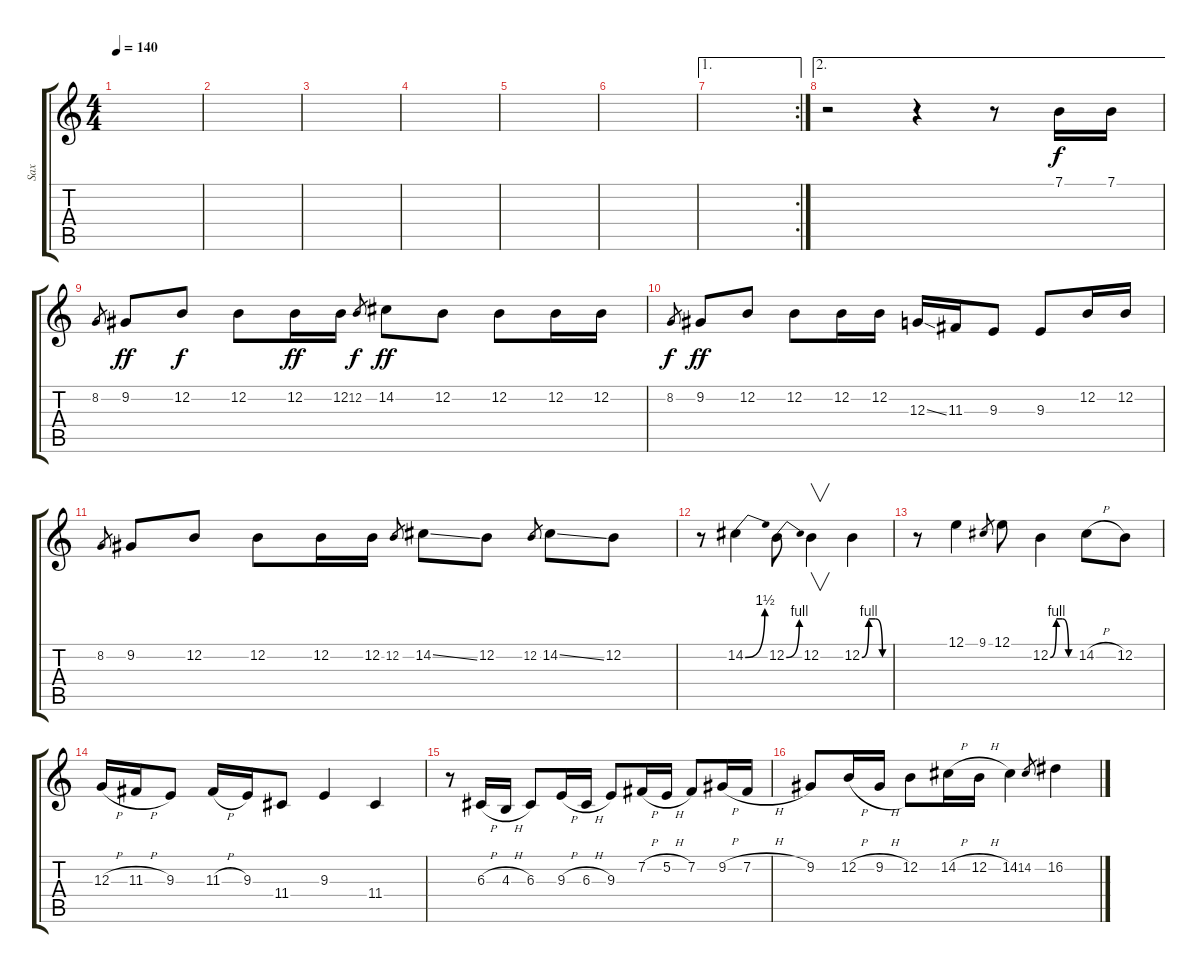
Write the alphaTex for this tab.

\track ("Sax" "Sax") {instrument altosax}
\staff {score tabs}
\tuning (E4 B3 G3 D3 A2 E2) {hide}
\ts (4 4)
\tempo 140
\clef g2
\ks c
|
|
|
|
|
|
\ae 1
\rc 2
|
\ae 2
r.2 r.4 r.8 7.1.16 7.1.16 |
8.2.8{gr dy f} 9.2.8{dy ff} 12.2.8{dy f} 12.2.8 12.2.16{dy ff} 12.2.16 12.2.8{gr dy f} 14.2.8{dy ff} 12.2.8 12.2.8 12.2.16 12.2.16 |
8.2.8{gr dy f} 9.2.8{dy ff} 12.2.8 12.2.8 12.2.16 12.2.16 12.3{ss}.16 11.3.16 9.3.8 9.3.8 12.2.16 12.2.16 |
8.2.8{gr} 9.2.8 12.2.8 12.2.8 12.2.16 12.2.16 12.2.8{gr} 14.2{ss}.8 12.2.8 12.2.8{gr} 14.2{ss}.8 12.2.8 |
r.8 14.2{be (bend 0 0 60 6)}.4 12.2{be (bend 0 0 60 4)}.8 12.2.4{v} 12.2{be (custom 0 0 15 4 30 4 45 0 60 0)}.4 |
r.8 12.1.4 9.1.8{gr} 12.1.8 12.2{be (custom 0 0 15 4 30 4 45 0 60 0)}.4 14.2{h}.8 12.2.8 |
12.3{h}.16 11.3{h}.16 9.3.8 11.3{h}.16 9.3.16 11.4.8 9.3.4 11.4.4 |
r.8 6.3{h}.16 4.3{h}.16 6.3.8 9.3{h}.16 6.3{h}.16 9.3.8 7.2{h}.16 5.2{h}.16 7.2.8 9.2{h}.16 7.2{h}.16 |
9.2.8 12.2{h}.16 9.2{h}.16 12.2.8 14.2{h}.16 12.2{h}.16 14.2.4 14.2.8{gr} 16.2.4
